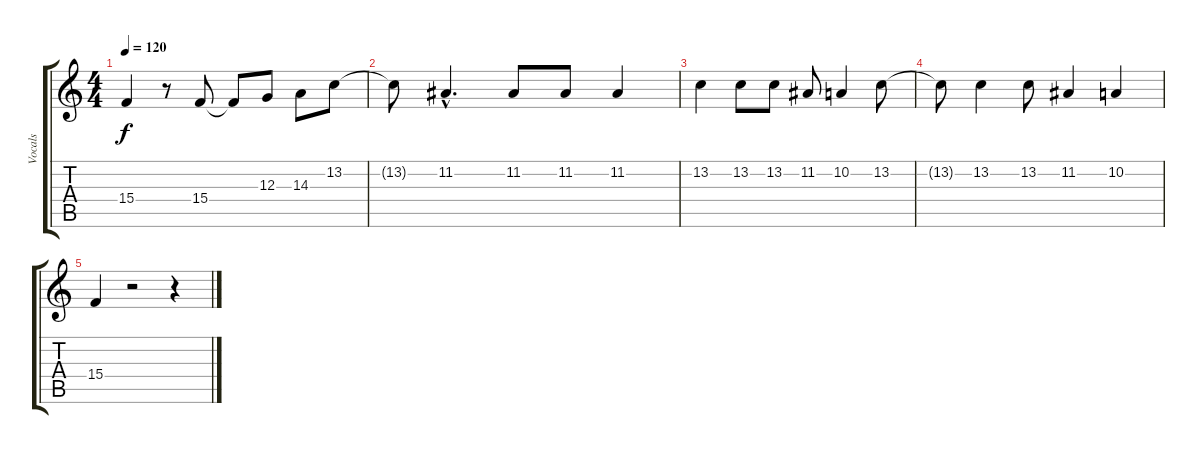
\track ("Vocals" "Vocals") {instrument choiraahs}
\staff {score tabs}
\tuning (E4 B3 G3 D3 A2 E2) {hide}
\ts (4 4)
\tempo 120
\clef g2
\ks c
15.4{t}.4{dy f} r.8 15.4.8 15.4{t}.8 12.3.8 14.3.8 13.2.8 |
13.2{t}.8 11.2{hac}.4{d} 11.2.8 11.2.8 11.2.4 |
13.2.4 13.2.8 13.2.8 11.2.8 10.2.4 13.2.8 |
13.2{t}.8 13.2.4 13.2.8 11.2.4 10.2.4 |
15.4.4 r.2 r.4
